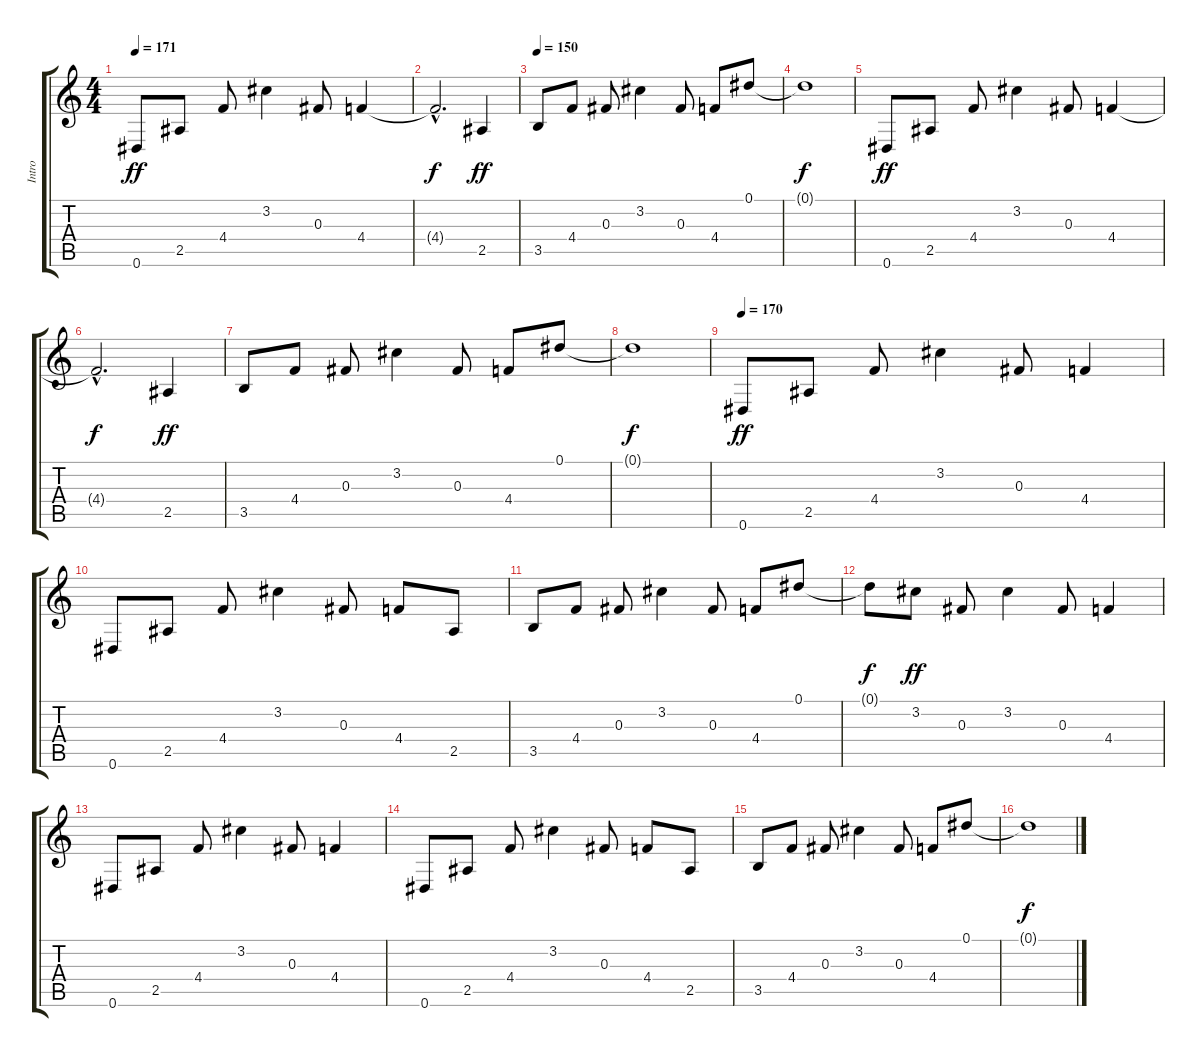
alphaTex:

\track ("Intro" "Intro") {instrument electricguitarclean}
\staff {score tabs}
\tuning (Eb4 Bb3 Gb3 Db3 Ab2 Eb2) {hide}
\ts (4 4)
\tempo 171
\tempo 150
\tempo 171
\clef g2
\ks c
0.6.8{dy ff instrument electricguitarclean} 2.5.8 4.4.8 3.2.4 0.3.8 4.4.4 |
4.4{hac t}.2{d dy f} 2.5.4{dy ff} |
\tempo 150
3.5.8 4.4.8 0.3.8 3.2.4 0.3.8 4.4.8 0.1.8 |
0.1{t}.1{dy f} |
0.6.8{dy ff} 2.5.8 4.4.8 3.2.4 0.3.8 4.4.4 |
4.4{hac t}.2{d dy f} 2.5.4{dy ff} |
3.5.8 4.4.8 0.3.8 3.2.4 0.3.8 4.4.8 0.1.8 |
0.1{t}.1{dy f} |
\tempo 170
0.6.8{dy ff} 2.5.8 4.4.8 3.2.4 0.3.8 4.4.4 |
0.6.8 2.5.8 4.4.8 3.2.4 0.3.8 4.4.8 2.5.8 |
3.5.8 4.4.8 0.3.8 3.2.4 0.3.8 4.4.8 0.1.8 |
0.1{t}.8{dy f} 3.2.8{dy ff} 0.3.8 3.2.4 0.3.8 4.4.4 |
0.6.8 2.5.8 4.4.8 3.2.4 0.3.8 4.4.4 |
0.6.8 2.5.8 4.4.8 3.2.4 0.3.8 4.4.8 2.5.8 |
3.5.8 4.4.8 0.3.8 3.2.4 0.3.8 4.4.8 0.1.8 |
0.1{t}.1{dy f}
